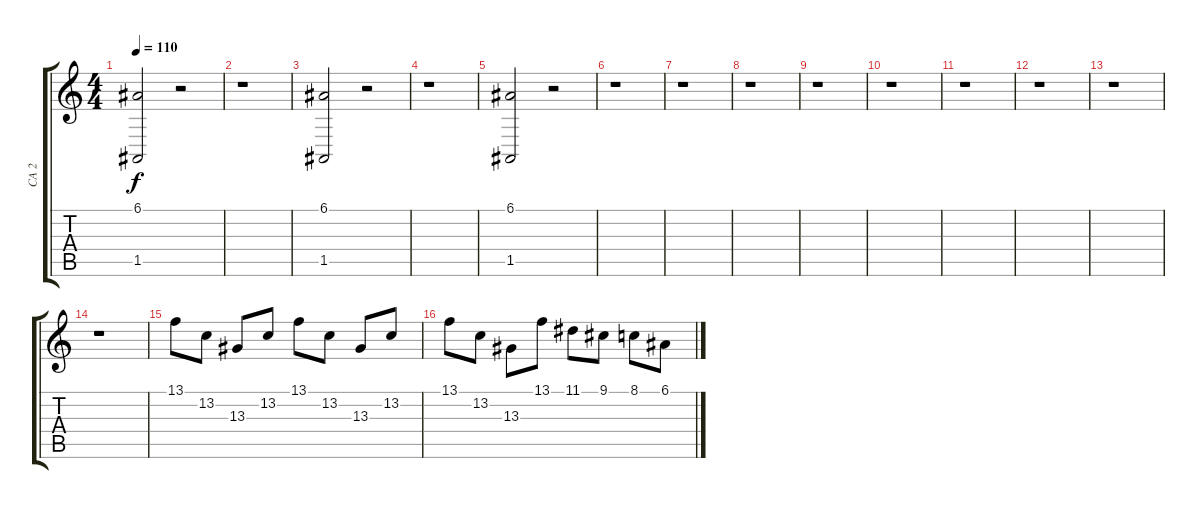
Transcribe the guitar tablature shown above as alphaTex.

\track ("CA 2" "CA 2") {instrument choiraahs}
\staff {score tabs}
\tuning (E4 B3 G3 D3 A2 E2) {hide}
\ts (4 4)
\tempo 110
\clef g2
\ks c
(6.1 1.5).2{dy f} r.2 |
r.1 |
(6.1 1.5).2 r.2 |
r.1 |
(6.1 1.5).2 r.2 |
r.1 |
\section ("" "")
r.1 |
r.1 |
r.1 |
r.1 |
r.1 |
r.1 |
r.1 |
r.1 |
13.1.8{volume 11 balance 8 instrument glockenspiel} 13.2.8 13.3.8 13.2.8 13.1.8 13.2.8 13.3.8 13.2.8 |
13.1.8 13.2.8 13.3.8 13.1.8 11.1.8 9.1.8 8.1.8 6.1.8
